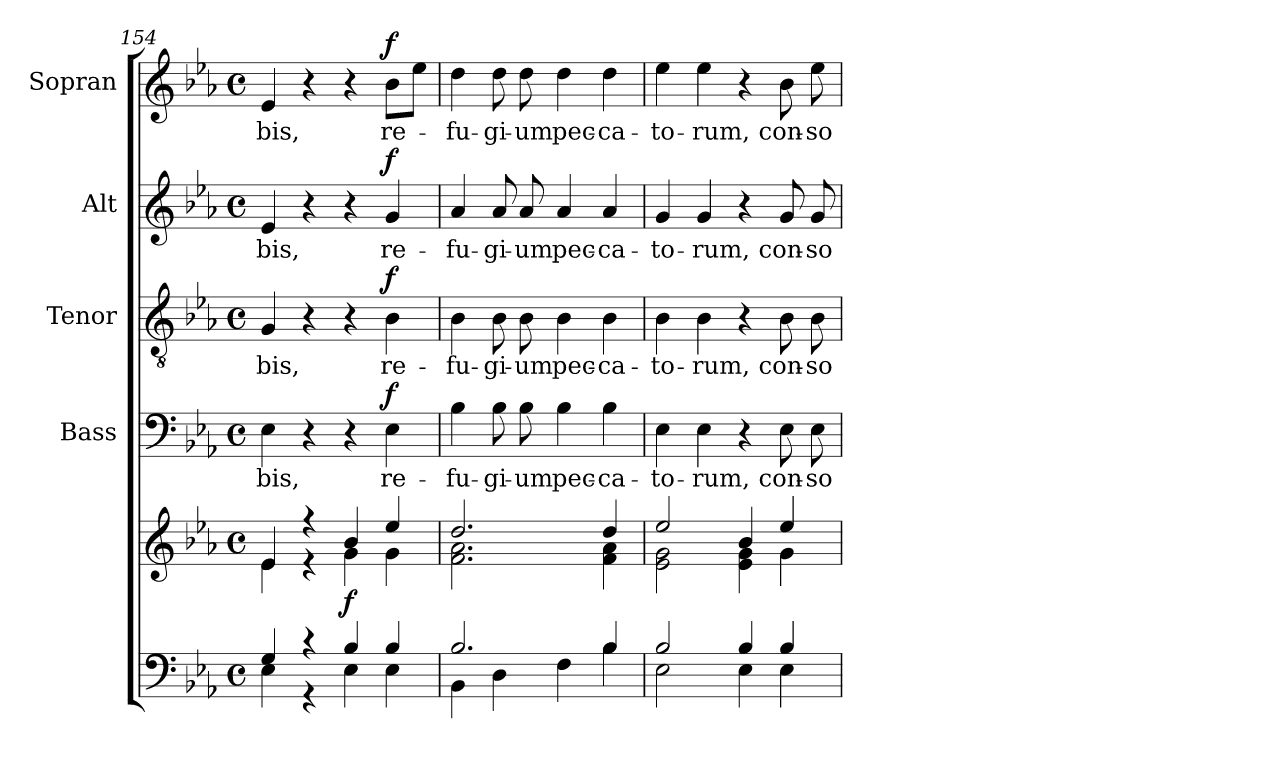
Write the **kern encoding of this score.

**kern	**kern	**dynam	**kern	**text	**dynam	**kern	**text	**dynam	**kern	**text	**dynam	**kern	**text	**dynam
*part5	*part5	*part5	*part4	*part4	*part4	*part3	*part3	*part3	*part2	*part2	*part2	*part1	*part1	*part1
*staff6	*staff5	*staff5/6	*staff4	*staff4	*staff4	*staff3	*staff3	*staff3	*staff2	*staff2	*staff2	*staff1	*staff1	*staff1
*	*	*	*I"Bass	*	*	*I"Tenor	*	*	*I"Alt	*	*	*I"Sopran	*	*
*	*	*	*I'B.	*	*	*I'T.	*	*	*I'A.	*	*	*I'S.	*	*
*clefF4	*clefG2	*	*clefF4	*	*	*clefGv2	*	*	*clefG2	*	*	*clefG2	*	*
*k[b-e-a-]	*k[b-e-a-]	*	*k[b-e-a-]	*	*	*k[b-e-a-]	*	*	*k[b-e-a-]	*	*	*k[b-e-a-]	*	*
*E-:	*E-:	*	*E-:	*	*	*E-:	*	*	*E-:	*	*	*E-:	*	*
*M4/4	*M4/4	*	*M4/4	*	*	*M4/4	*	*	*M4/4	*	*	*M4/4	*	*
*met(c)	*met(c)	*	*met(c)	*	*	*met(c)	*	*	*met(c)	*	*	*met(c)	*	*
=154	=154	=154	=154	=154	=154	=154	=154	=154	=154	=154	=154	=154	=154	=154
*^	*^	*	*	*	*	*	*	*	*	*	*	*	*	*
!	!	!	!	!	!	!LO:LY:b	!	!	!LO:LY:b	!	!	!LO:LY:b	!	!	!LO:LY:b	!
4G/	4E-\	4e-/	4e-\	.	4E-\	-bis,	.	4G/	-bis,	.	4e-/	-bis,	.	4e-/	-bis,	.
4r	4r	4r	4r	.	4r	.	.	4r	.	.	4r	.	.	4r	.	.
!	!	!	!	!LO:DY:b	!	!	!	!	!	!	!	!	!	!	!	!
4B-/	4E-\	4b-/	4g\	f	4r	.	.	4r	.	.	4r	.	.	4r	.	.
!	!	!	!	!	!	!LO:LY:b	!LO:DY:a	!	!LO:LY:b	!LO:DY:a	!	!LO:LY:b	!LO:DY:a	!	!LO:LY:b	!LO:DY:a
4B-/	4E-\	4ee-/	4g\	.	4E-\	re-	f	4B-\	re-	f	4g/	re-	f	8b-\L	re-	f
.	.	.	.	.	.	.	.	.	.	.	.	.	.	8ee-\J	.	.
=155	=155	=155	=155	=155	=155	=155	=155	=155	=155	=155	=155	=155	=155	=155	=155	=155
!	!	!	!	!	!	!LO:LY:b	!	!	!LO:LY:b	!	!	!LO:LY:b	!	!	!LO:LY:b	!
2.B-/	4BB-\	2.dd/	2.f\ 2.a-\	.	4B-\	-fu-	.	4B-\	-fu-	.	4a-/	-fu-	.	4dd\	-fu-	.
!	!	!	!	!	!	!LO:LY:b	!	!	!LO:LY:b	!	!	!LO:LY:b	!	!	!LO:LY:b	!
.	4D\	.	.	.	8B-\	-gi-	.	8B-\	-gi-	.	8a-/	-gi-	.	8dd\	-gi-	.
!	!	!	!	!	!	!LO:LY:b	!	!	!LO:LY:b	!	!	!LO:LY:b	!	!	!LO:LY:b	!
.	.	.	.	.	8B-\	-um	.	8B-\	-um	.	8a-/	-um	.	8dd\	-um	.
!	!	!	!	!	!	!LO:LY:b	!	!	!LO:LY:b	!	!	!LO:LY:b	!	!	!LO:LY:b	!
.	4F\	.	.	.	4B-\	pec-	.	4B-\	pec-	.	4a-/	pec-	.	4dd\	pec-	.
!	!	!	!	!	!	!LO:LY:b	!	!	!LO:LY:b	!	!	!LO:LY:b	!	!	!LO:LY:b	!
4B-/	4B-\	4dd/	4f\ 4a-\	.	4B-\	-ca-	.	4B-\	-ca-	.	4a-/	-ca-	.	4dd\	-ca-	.
=156	=156	=156	=156	=156	=156	=156	=156	=156	=156	=156	=156	=156	=156	=156	=156	=156
!	!	!	!	!	!	!LO:LY:b	!	!	!LO:LY:b	!	!	!LO:LY:b	!	!	!LO:LY:b	!
2B-/	2E-\	2ee-/	2e-\ 2g\	.	4E-\	-to-	.	4B-\	-to-	.	4g/	-to-	.	4ee-\	-to-	.
!	!	!	!	!	!	!LO:LY:b	!	!	!LO:LY:b	!	!	!LO:LY:b	!	!	!LO:LY:b	!
.	.	.	.	.	4E-\	-rum,	.	4B-\	-rum,	.	4g/	-rum,	.	4ee-\	-rum,	.
4B-/	4E-\	4b-/	4e-\ 4g\	.	4r	.	.	4r	.	.	4r	.	.	4r	.	.
!	!	!	!	!	!	!LO:LY:b	!	!	!LO:LY:b	!	!	!LO:LY:b	!	!	!LO:LY:b	!
4B-/	4E-\	4ee-/	4g\	.	8E-\	con-	.	8B-\	con-	.	8g/	con-	.	8b-\	con-	.
!	!	!	!	!	!	!LO:LY:b	!	!	!LO:LY:b	!	!	!LO:LY:b	!	!	!LO:LY:b	!
.	.	.	.	.	8E-\	-so-	.	8B-\	-so-	.	8g/	-so-	.	8ee-\	-so-	.
*v	*v	*	*	*	*	*	*	*	*	*	*	*	*	*	*	*
*	*v	*v	*	*	*	*	*	*	*	*	*	*	*	*	*
=	=	=	=	=	=	=	=	=	=	=	=	=	=	=
*-	*-	*-	*-	*-	*-	*-	*-	*-	*-	*-	*-	*-	*-	*-
